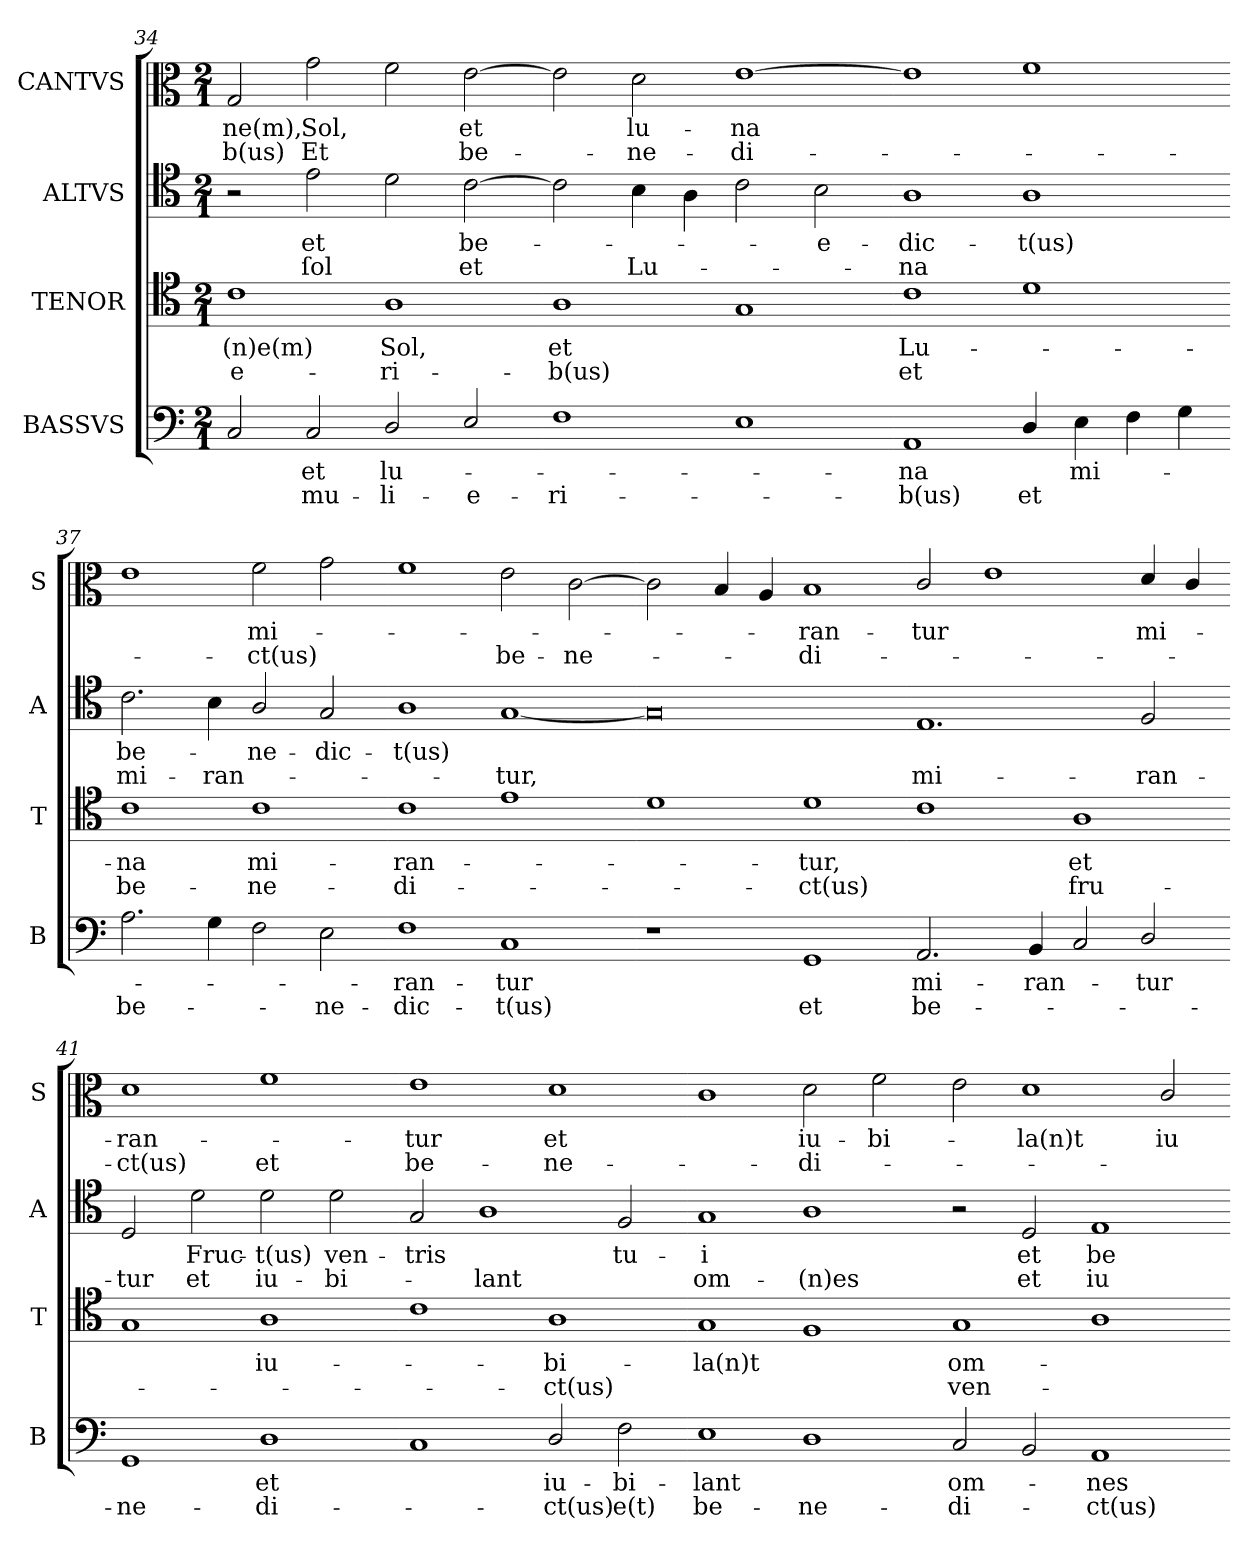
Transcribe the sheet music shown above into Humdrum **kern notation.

**kern	**text	**text	**kern	**text	**text	**kern	**text	**text	**kern	**text	**text
*part4	*part4	*part4	*part3	*part3	*part3	*part2	*part2	*part2	*part1	*part1	*part1
*staff4	*staff4	*staff4	*staff3	*staff3	*staff3	*staff2	*staff2	*staff2	*staff1	*staff1	*staff1
*I"BASSVS	*	*	*I"TENOR	*	*	*I"ALTVS	*	*	*I"CANTVS	*	*
*I'B	*	*	*I'T	*	*	*I'A	*	*	*I'S	*	*
*clefF4	*	*	*clefC4	*	*	*clefC4	*	*	*clefC3	*	*
*k[]	*	*	*k[]	*	*	*k[]	*	*	*k[]	*	*
*D:dor	*	*	*D:dor	*	*	*D:dor	*	*	*D:dor	*	*
*M2/1	*	*	*M2/1	*	*	*M2/1	*	*	*M2/1	*	*
=34	=34	=34	=34	=34	=34	=34	=34	=34	=34	=34	=34
2C/	.	.	1c	-(n)e(m)	-e-	2r	.	.	2G/	-ne(m),	-b(us)
2C/	et	mu-	.	.	.	2e\	et	ſol	2g\	Sol,	Et
2D/	lu-	-li-	1A	Sol,	-ri-	2d\	.	.	2f\	.	.
2E/	.	-e-	.	.	.	[2c\	be-	et	[2e\	et	be-
=35-	=35-	=35-	=35-	=35-	=35-	=35-	=35-	=35-	=35-	=35-	=35-
1F	.	-ri-	1A	et	-b(us)	2c\]	.	.	2e\]	.	.
.	.	.	.	.	.	4B\	.	Lu-	2d\	lu-	-ne-
.	.	.	.	.	.	4A\	.	.	.	.	.
1E	.	.	1G	.	.	2c\	.	.	[1e	-na	-di-
.	.	.	.	.	.	2B\	-e-	.	.	.	.
=36-	=36-	=36-	=36-	=36-	=36-	=36-	=36-	=36-	=36-	=36-	=36-
1AA	-na	-b(us)	1c	Lu-	et	1A	-dic-	-na	1e]	.	.
4D/	.	et	1d	.	.	1A	-t(us)	.	1f	.	.
4E\	mi-	.	.	.	.	.	.	.	.	.	.
4F\	.	.	.	.	.	.	.	.	.	.	.
4G\	.	.	.	.	.	.	.	.	.	.	.
=37-	=37-	=37-	=37-	=37-	=37-	=37-	=37-	=37-	=37-	=37-	=37-
2.A\	.	be-	1c	-na	be-	2.c\	be-	mi-	1e	.	.
4G\	.	.	.	.	.	4B\	.	-ran-	.	.	.
2F\	.	.	1c	mi-	-ne-	2A/	-ne-	.	2f\	mi-	-ct(us)
2E\	.	-ne-	.	.	.	2G/	-dic-	.	2g\	.	.
=38-	=38-	=38-	=38-	=38-	=38-	=38-	=38-	=38-	=38-	=38-	=38-
1F	-ran-	-dic-	1c	-ran-	-di-	1A	-t(us)	.	1f	.	.
1C	-tur	-t(us)	1e	.	.	[1G	.	-tur,	2e\	.	be-
.	.	.	.	.	.	.	.	.	[2c\	.	-ne-
=39-	=39-	=39-	=39-	=39-	=39-	=39-	=39-	=39-	=39-	=39-	=39-
1r	.	.	1d	.	.	0G]	.	.	2c\]	.	.
.	.	.	.	.	.	.	.	.	4B/	.	.
.	.	.	.	.	.	.	.	.	4A/	.	.
1GG	.	et	1d	-tur,	-ct(us)	.	.	.	1B	-ran-	-di-
=40-	=40-	=40-	=40-	=40-	=40-	=40-	=40-	=40-	=40-	=40-	=40-
!	!	!	!	!	!	!	!	!LO:LY:i	!	!	!
2.AA/	mi-	be-	1c	.	.	1.E	.	mi-	2c/	-tur	.
.	.	.	.	.	.	.	.	.	1e	.	.
4BB/	-ran-	.	.	.	.	.	.	.	.	.	.
2C/	.	.	1A	et	fru-	.	.	.	.	.	.
!	!	!	!	!	!	!	!	!LO:LY:i	!	!LO:LY:i	!
2D/	-tur	.	.	.	.	2F/	.	-ran-	4d/	mi-	.
.	.	.	.	.	.	.	.	.	4c/	.	.
=41-	=41-	=41-	=41-	=41-	=41-	=41-	=41-	=41-	=41-	=41-	=41-
!	!	!	!	!	!	!	!	!LO:LY:i	!	!LO:LY:i	!
1GG	.	-ne-	1G	.	.	2D/	.	-tur	1d	-ran-	-ct(us)
.	.	.	.	.	.	2d\	Fruc-	et	.	.	.
1D	et	-di-	1A	iu-	.	2d\	-t(us)	iu-	1f	.	et
.	.	.	.	.	.	2d\	ven-	-bi-	.	.	.
=42-	=42-	=42-	=42-	=42-	=42-	=42-	=42-	=42-	=42-	=42-	=42-
!	!	!	!	!	!	!	!	!	!	!LO:LY:i	!
1C	.	.	1c	.	.	2G/	-tris	.	1e	-tur	be-
.	.	.	.	.	.	1A	.	-lant	.	.	.
2D/	iu-	-ct(us)	1A	-bi-	-ct(us)	.	.	.	1d	et	-ne-
2F\	-bi-	e(t)	.	.	.	2F/	tu-	.	.	.	.
=43-	=43-	=43-	=43-	=43-	=43-	=43-	=43-	=43-	=43-	=43-	=43-
1E	-lant	be-	1G	-la(n)t	.	1G	-i	om-	1c	.	.
1D	.	-ne-	1F	.	.	1A	.	-(n)es	2d\	iu-	-di-
.	.	.	.	.	.	.	.	.	2f\	-bi-	.
=44-	=44-	=44-	=44-	=44-	=44-	=44-	=44-	=44-	=44-	=44-	=44-
2C/	om-	-di-	1G	om-	ven-	2r	.	.	2e\	.	.
!	!	!	!	!	!	!	!LO:LY:i	!	!	!	!
2BB/	.	.	.	.	.	2D/	et	et	1d	-la(n)t	.
!	!	!	!	!	!	!	!LO:LY:i	!	!	!	!
1AA	-nes	-ct(us)	1A	.	.	1E	be-	iu-	.	.	.
!	!	!	!	!	!	!	!	!	!	!LO:LY:i	!
.	.	.	.	.	.	.	.	.	2c/	iu-	.
=-	=-	=-	=-	=-	=-	=-	=-	=-	=-	=-	=-
*-	*-	*-	*-	*-	*-	*-	*-	*-	*-	*-	*-
